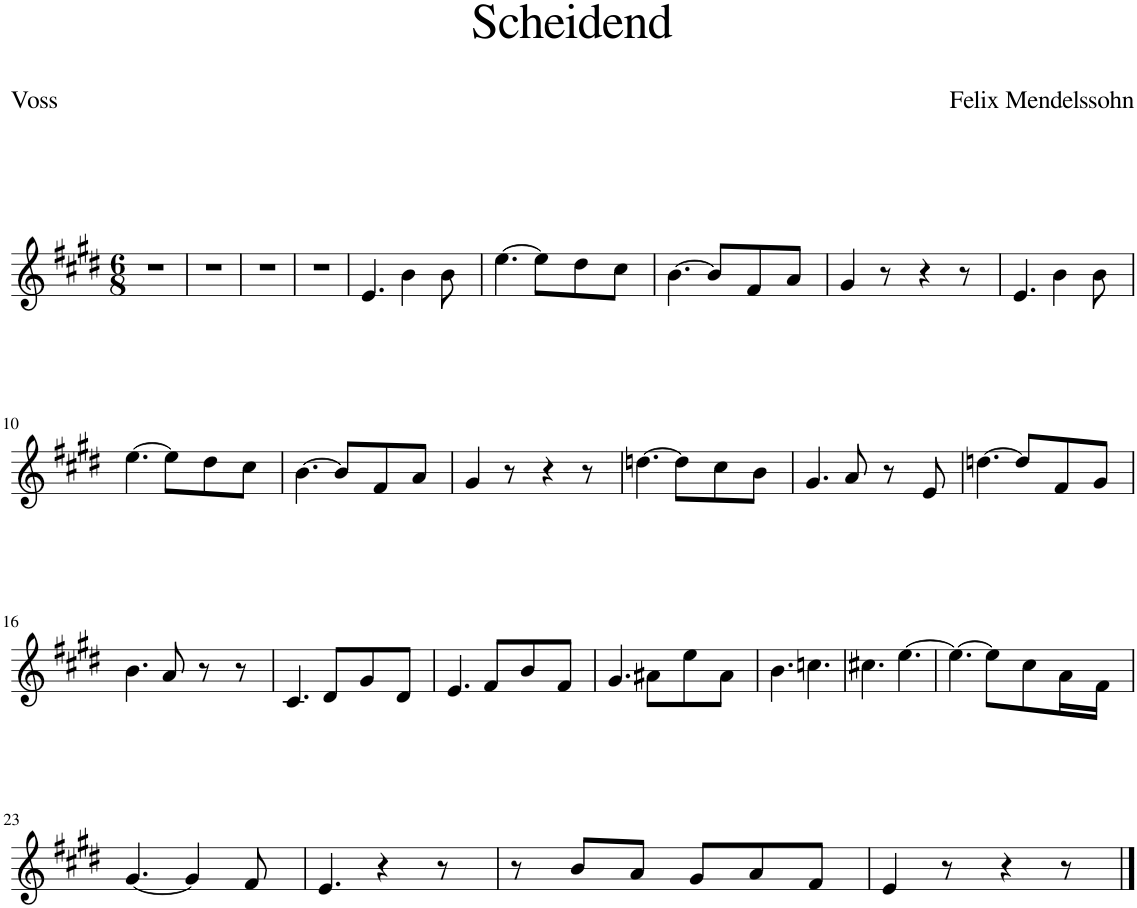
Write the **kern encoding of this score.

**kern
*part1
*staff1
*I"Piano
*I'Pno
*clefG2
*k[f#c#g#d#]
*M6/8
=1
2.r
=2
2.r
=3
2.r
=4
2.r
=5
4.e/
4b\
8b\
=6
[4.ee\
8ee\L]
8dd#\
8cc#\J
=7
[4.b\
8b/L]
8f#/
8a/J
=8
4g#/
8r
4r
8r
=9
4.e/
4b\
8b\
!!LO:LB:g=z
=10
[4.ee\
8ee\L]
8dd#\
8cc#\J
=11
[4.b\
8b/L]
8f#/
8a/J
=12
4g#/
8r
4r
8r
=13
[4.ddn\
8dd\L]
8cc#\
8b\J
=14
4.g#/
8a/
8r
8e/
=15
[4.ddn\
8dd/L]
8f#/
8g#/J
!!LO:LB:g=z
=16
4.b\
8a/
8r
8r
=17
4.c#/
8d#/L
8g#/
8d#/J
=18
4.e/
8f#/L
8b/
8f#/J
=19
4.g#/
8a#X\L
8ee\
8a#\J
=20
4.b\
4.ccn\
=21
4.cc#X\
[4.ee\
=22
4.ee\_
8ee\L]
8cc#\
16a\L
16f#\JJ
!!LO:LB:g=z
=23
[4.g#/
4g#/]
8f#/
=24
4.e/
4r
8r
=25
8r
8b/L
8a/J
8g#/L
8a/
8f#/J
=26
4e/
8r
4r
8r
==
*-
